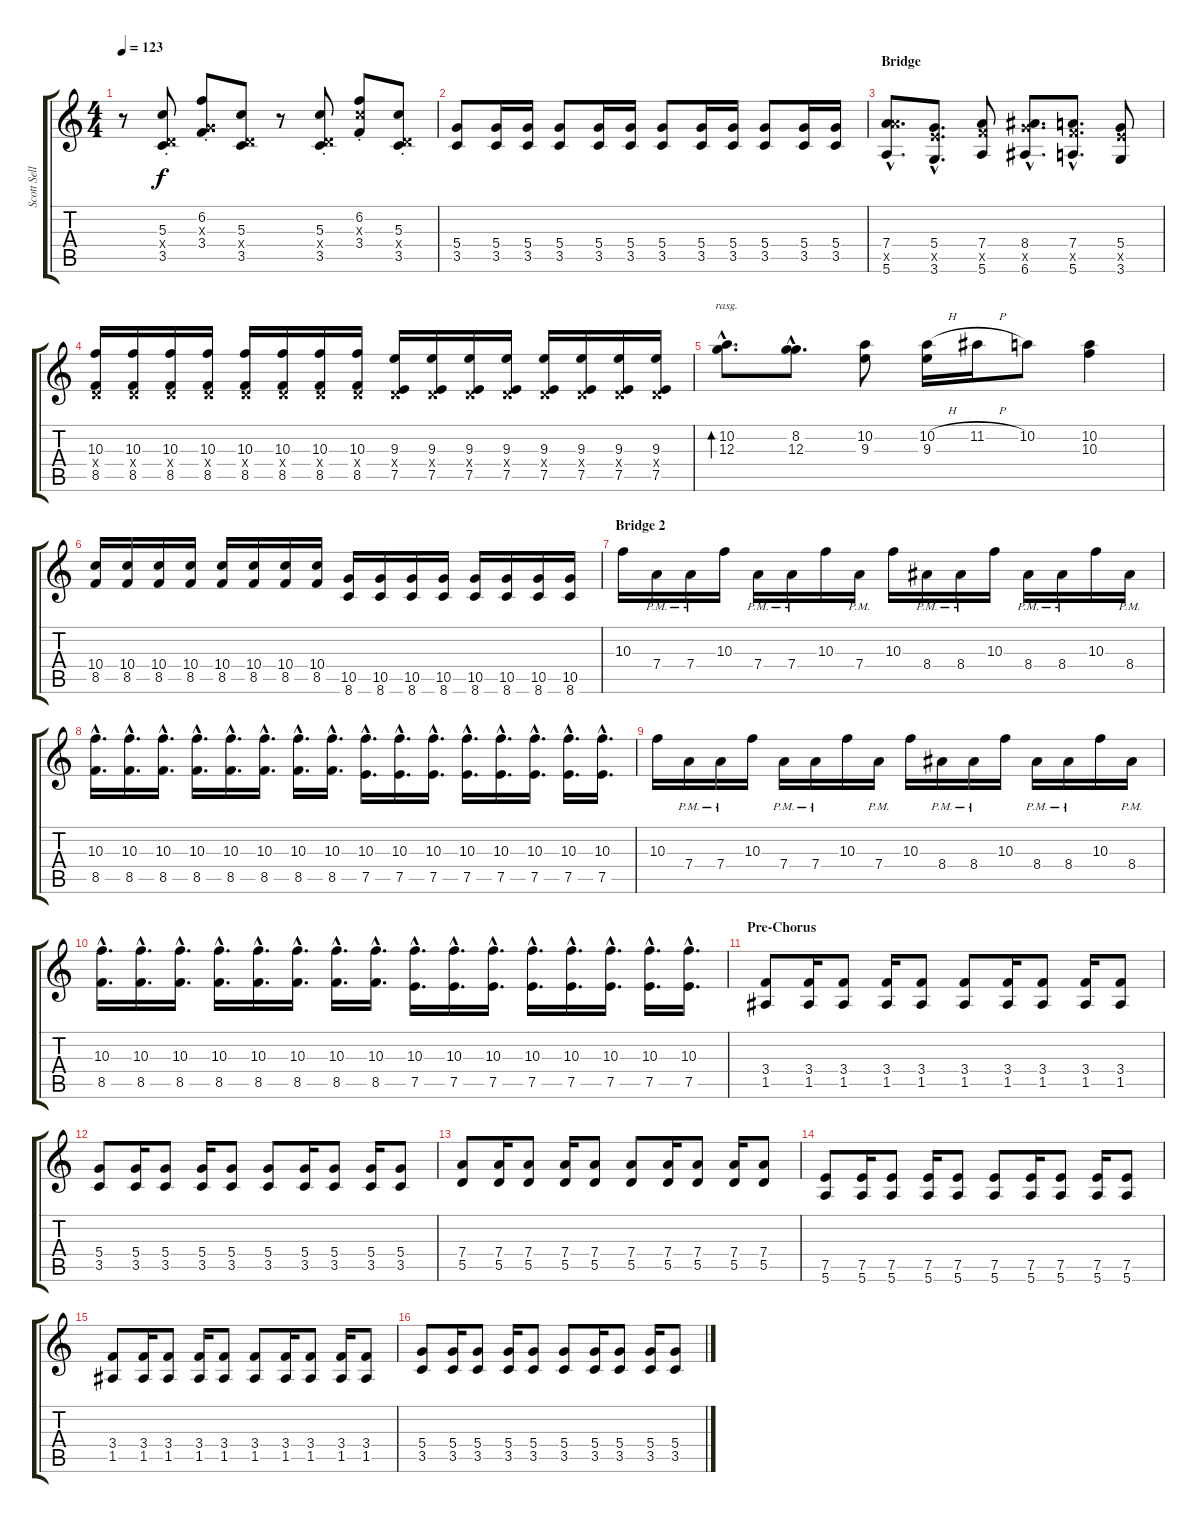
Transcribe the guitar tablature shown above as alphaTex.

\track ("Scott Sellers Rhythm" "Scott Sell") {instrument distortionguitar}
\staff {score tabs}
\tuning (E4 B3 G3 D3 A2 E2) {hide}
\ts (4 4)
\tempo 123
\clef g2
\ks c
r.8{dy f} (5.3{st} 0.4{x} 3.5{st}).8 (6.2{st} 0.3{x} 3.4{st}).8 (5.3 0.4{x} 3.5).8 r.8 (5.3{st} 0.4{x} 3.5{st}).8 (6.2{st} 5.3{x} 3.4{st}).8 (5.3{st} 0.4{x} 3.5{st}).8 |
(5.4 3.5).8 (5.4 3.5).16 (5.4 3.5).16 (5.4 3.5).8 (5.4 3.5).16 (5.4 3.5).16 (5.4 3.5).8 (5.4 3.5).16 (5.4 3.5).16 (5.4 3.5).8 (5.4 3.5).16 (5.4 3.5).16 |
\section ("" "Bridge")
(7.4{hac} 12.5{hac x} 5.6{hac}).8{d} (5.4{hac} 7.5{hac x} 3.6{hac}).8{d} (7.4 8.5{x} 5.6).8 (8.4{hac} 10.5{hac x} 6.6{hac}).8{d} (7.4{hac} 8.5{hac x} 5.6{hac}).8{d} (5.4 7.5{x} 3.6).8 |
(10.3 0.4{x} 8.5).16 (10.3 0.4{x} 8.5).16 (10.3 0.4{x} 8.5).16 (10.3 0.4{x} 8.5).16 (10.3 0.4{x} 8.5).16 (10.3 0.4{x} 8.5).16 (10.3 0.4{x} 8.5).16 (10.3 0.4{x} 8.5).16 (9.3 0.4{x} 7.5).16 (9.3 0.4{x} 7.5).16 (9.3 0.4{x} 7.5).16 (9.3 0.4{x} 7.5).16 (9.3 0.4{x} 7.5).16 (9.3 0.4{x} 7.5).16 (9.3 0.4{x} 7.5).16 (9.3 0.4{x} 7.5).16 |
(10.2{hac} 12.3{hac}).8{d bd 480 rasg ii} (8.2{hac} 12.3{hac}).8{d} (10.2 9.3).8 (10.2{h} 9.3).16 11.2{h}.16 10.2.8 (10.2 10.3).4 |
(10.4 8.5).16 (10.4 8.5).16 (10.4 8.5).16 (10.4 8.5).16 (10.4 8.5).16 (10.4 8.5).16 (10.4 8.5).16 (10.4 8.5).16 (10.5 8.6).16 (10.5 8.6).16 (10.5 8.6).16 (10.5 8.6).16 (10.5 8.6).16 (10.5 8.6).16 (10.5 8.6).16 (10.5 8.6).16 |
\section ("" "Bridge 2")
10.3.16 7.4{pm}.16 7.4{pm}.16 10.3.16 7.4{pm}.16 7.4{pm}.16 10.3.16 7.4{pm}.16 10.3.16 8.4{pm}.16 8.4{pm}.16 10.3.16 8.4{pm}.16 8.4{pm}.16 10.3.16 8.4{pm}.16 |
(10.3{hac} 8.5{hac}).16{d} (10.3{hac} 8.5{hac}).16{d} (10.3{hac} 8.5{hac}).16{d} (10.3{hac} 8.5{hac}).16{d} (10.3{hac} 8.5{hac}).16{d} (10.3{hac} 8.5{hac}).16{d} (10.3{hac} 8.5{hac}).16{d} (10.3{hac} 8.5{hac}).16{d} (10.3{hac} 7.5{hac}).16{d} (10.3{hac} 7.5{hac}).16{d} (10.3{hac} 7.5{hac}).16{d} (10.3{hac} 7.5{hac}).16{d} (10.3{hac} 7.5{hac}).16{d} (10.3{hac} 7.5{hac}).16{d} (10.3{hac} 7.5{hac}).16{d} (10.3{hac} 7.5{hac}).16{d} |
10.3.16 7.4{pm}.16 7.4{pm}.16 10.3.16 7.4{pm}.16 7.4{pm}.16 10.3.16 7.4{pm}.16 10.3.16 8.4{pm}.16 8.4{pm}.16 10.3.16 8.4{pm}.16 8.4{pm}.16 10.3.16 8.4{pm}.16 |
(10.3{hac} 8.5{hac}).16{d} (10.3{hac} 8.5{hac}).16{d} (10.3{hac} 8.5{hac}).16{d} (10.3{hac} 8.5{hac}).16{d} (10.3{hac} 8.5{hac}).16{d} (10.3{hac} 8.5{hac}).16{d} (10.3{hac} 8.5{hac}).16{d} (10.3{hac} 8.5{hac}).16{d} (10.3{hac} 7.5{hac}).16{d} (10.3{hac} 7.5{hac}).16{d} (10.3{hac} 7.5{hac}).16{d} (10.3{hac} 7.5{hac}).16{d} (10.3{hac} 7.5{hac}).16{d} (10.3{hac} 7.5{hac}).16{d} (10.3{hac} 7.5{hac}).16{d} (10.3{hac} 7.5{hac}).16{d} |
\section ("" "Pre-Chorus")
(3.4 1.5).8 (3.4 1.5).16 (3.4 1.5).8 (3.4 1.5).16 (3.4 1.5).8 (3.4 1.5).8 (3.4 1.5).16 (3.4 1.5).8 (3.4 1.5).16 (3.4 1.5).8 |
(5.4 3.5).8 (5.4 3.5).16 (5.4 3.5).8 (5.4 3.5).16 (5.4 3.5).8 (5.4 3.5).8 (5.4 3.5).16 (5.4 3.5).8 (5.4 3.5).16 (5.4 3.5).8 |
(7.4 5.5).8 (7.4 5.5).16 (7.4 5.5).8 (7.4 5.5).16 (7.4 5.5).8 (7.4 5.5).8 (7.4 5.5).16 (7.4 5.5).8 (7.4 5.5).16 (7.4 5.5).8 |
(7.5 5.6).8 (7.5 5.6).16 (7.5 5.6).8 (7.5 5.6).16 (7.5 5.6).8 (7.5 5.6).8 (7.5 5.6).16 (7.5 5.6).8 (7.5 5.6).16 (7.5 5.6).8 |
(3.4 1.5).8 (3.4 1.5).16 (3.4 1.5).8 (3.4 1.5).16 (3.4 1.5).8 (3.4 1.5).8 (3.4 1.5).16 (3.4 1.5).8 (3.4 1.5).16 (3.4 1.5).8 |
(5.4 3.5).8 (5.4 3.5).16 (5.4 3.5).8 (5.4 3.5).16 (5.4 3.5).8 (5.4 3.5).8 (5.4 3.5).16 (5.4 3.5).8 (5.4 3.5).16 (5.4 3.5).8
